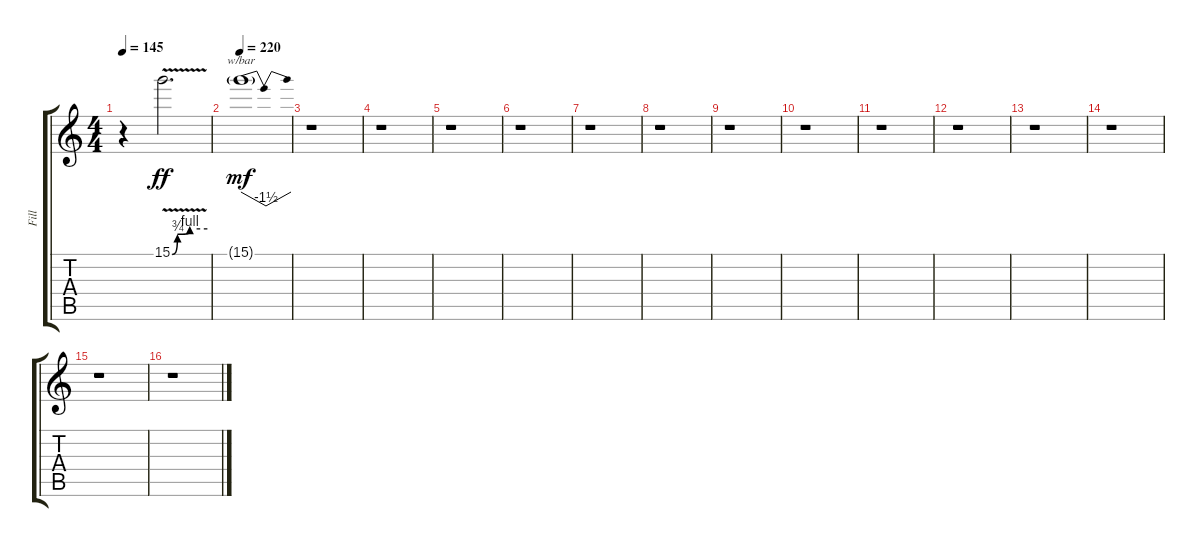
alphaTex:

\track ("Fill" "Fill") {instrument overdrivenguitar}
\staff {score tabs}
\tuning (E4 B3 G3 D3 A2 E2) {hide}
\ts (4 4)
\tempo 145
\clef g2
\ks c
r.4{dy ff} 15.1{be (custom 0 0 9 3 30 4 60 4) v}.2{d volume 12} |
\tempo 220
15.1{g}.1{tbe (dip default 0 0 30 -6 60 0) dy mf} |
r.1 |
r.1 |
r.1 |
r.1 |
r.1 |
r.1 |
r.1 |
r.1 |
r.1 |
r.1 |
r.1 |
r.1 |
r.1 |
r.1
